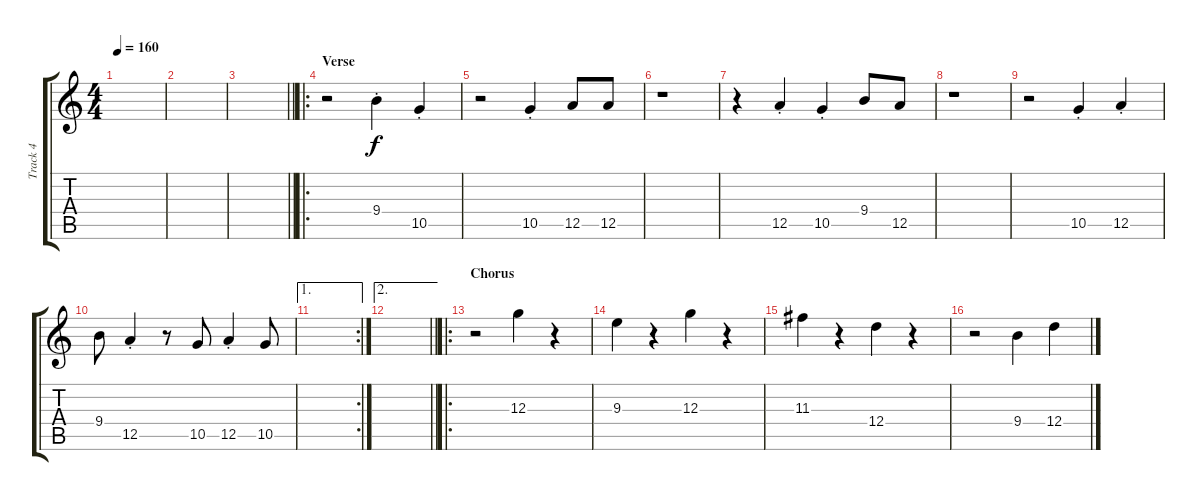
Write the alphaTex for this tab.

\track ("Track 4" "Track 4") {instrument acousticguitarsteel}
\staff {score tabs}
\tuning (E4 B3 G3 D3 A2 E2) {hide}
\ts (4 4)
\tempo 160
\clef g2
\ks c
|
|
\barLineRight lightlight
|
\ro
\section ("" "Verse")
r.2 9.4{st}.4 10.5{st}.4 |
r.2 10.5{st}.4 12.5.8 12.5.8 |
r.1 |
r.4 12.5{st}.4 10.5{st}.4 9.4.8 12.5.8 |
r.1 |
r.2 10.5{st}.4 12.5{st}.4 |
9.4.8 12.5{st}.4 r.8 10.5.8 12.5{st}.4 10.5.8 |
\ae 1
\rc 2
|
\ae 2
\barLineRight lightlight
|
\ro
\section ("" "Chorus")
r.2 12.3.4 r.4 |
9.3.4 r.4 12.3.4 r.4 |
11.3.4 r.4 12.4.4 r.4 |
r.2 9.4.4 12.4.4
